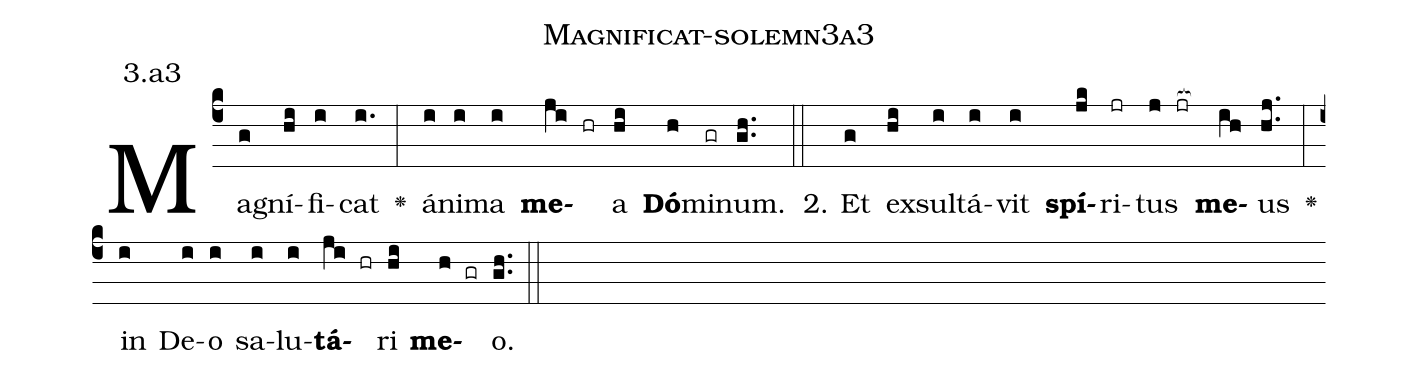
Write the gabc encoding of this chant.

name: Magnificat-solemn3a3;
annotation: 3.a3;
%%
(c4)Ma(g)gní(hi)fi(i)cat(i.) <v>\greheightstar</v>(:) á(i)ni(i)ma(i) <b>me</b>(ji hr)a(hi) <b>Dó</b>(h)mi(gr)num.(gh..) (::)
2. Et(g) ex(hi)sul(i)tá(i)vit(i) <b>spí</b>(jk)ri(jr)tus(j jr[ocb:1{]) <b>me</b>(ih[ocb:0}])us(hj..) <v>\greheightstar</v>(:) in(i) De(i)o(i) sa(i)lu(i)<b>tá</b>(ji hr)ri(hi) <b>me</b>(h gr)o.(gh..) (::)


%E(i) u(i) o(ji) u(hi) a(h) e.(gh..) (::)
